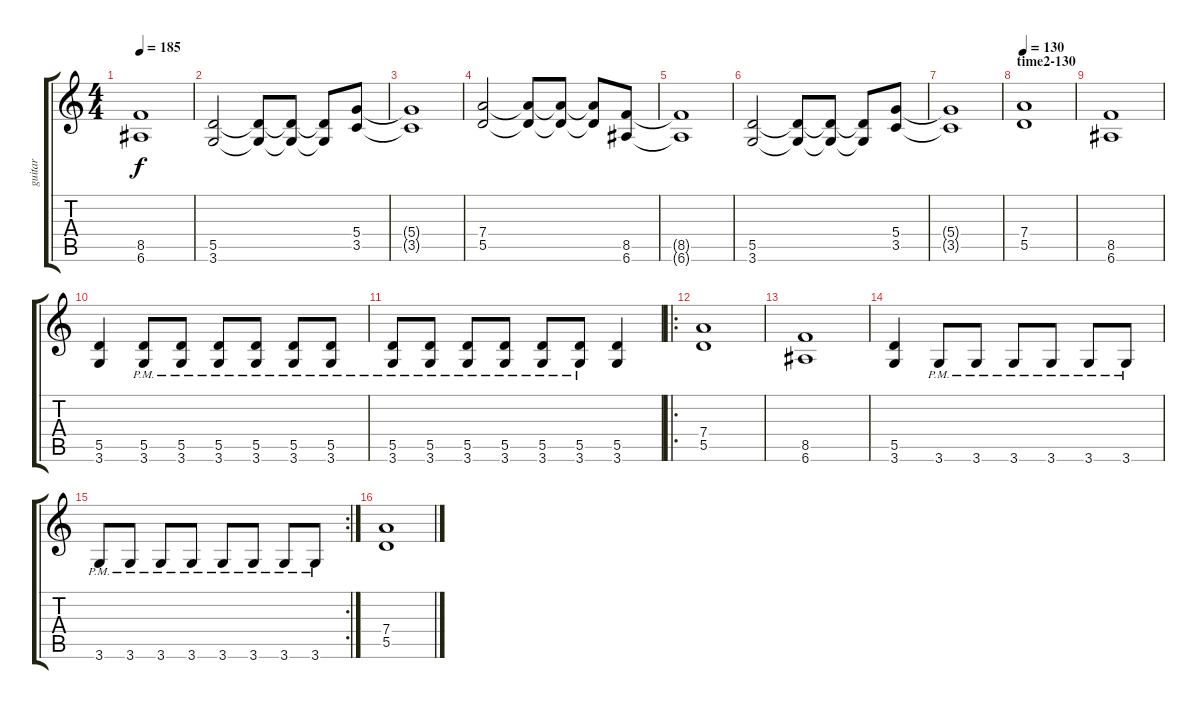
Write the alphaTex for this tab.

\track ("guitar" "guitar") {instrument distortionguitar}
\staff {score tabs}
\tuning (E4 B3 G3 D3 A2 E2) {hide}
\ts (4 4)
\tempo 185
\clef g2
\ks c
(8.5{t} 6.6{t}).1{dy f} |
(5.5 3.6).2 (5.5{t} 3.6{t}).8 (5.5{t} 3.6{t}).8 (5.5{t} 3.6{t}).8 (5.4 3.5).8 |
(5.4{t} 3.5{t}).1 |
(7.4 5.5).2 (7.4{t} 5.5{t}).8 (7.4{t} 5.5{t}).8 (7.4{t} 5.5{t}).8 (8.5 6.6).8 |
(8.5{t} 6.6{t}).1 |
(5.5 3.6).2 (5.5{t} 3.6{t}).8 (5.5{t} 3.6{t}).8 (5.5{t} 3.6{t}).8 (5.4 3.5).8 |
(5.4{t} 3.5{t}).1 |
\section ("" "time2-130")
\tempo 130
(7.4 5.5).1 |
(8.5 6.6).1 |
(5.5 3.6).4 (5.5{pm} 3.6{pm}).8 (5.5{pm} 3.6{pm}).8 (5.5{pm} 3.6{pm}).8 (5.5{pm} 3.6{pm}).8 (5.5{pm} 3.6{pm}).8 (5.5{pm} 3.6{pm}).8 |
(5.5{pm} 3.6{pm}).8 (5.5{pm} 3.6{pm}).8 (5.5{pm} 3.6{pm}).8 (5.5{pm} 3.6{pm}).8 (5.5{pm} 3.6{pm}).8 (5.5{pm} 3.6{pm}).8 (5.5 3.6).4 |
\ro
(7.4 5.5).1 |
(8.5 6.6).1 |
(5.5 3.6).4 3.6{pm}.8 3.6{pm}.8 3.6{pm}.8 3.6{pm}.8 3.6{pm}.8 3.6{pm}.8 |
\rc 2
3.6{pm}.8 3.6{pm}.8 3.6{pm}.8 3.6{pm}.8 3.6{pm}.8 3.6{pm}.8 3.6{pm}.8 3.6{pm}.8 |
(7.4 5.5).1
